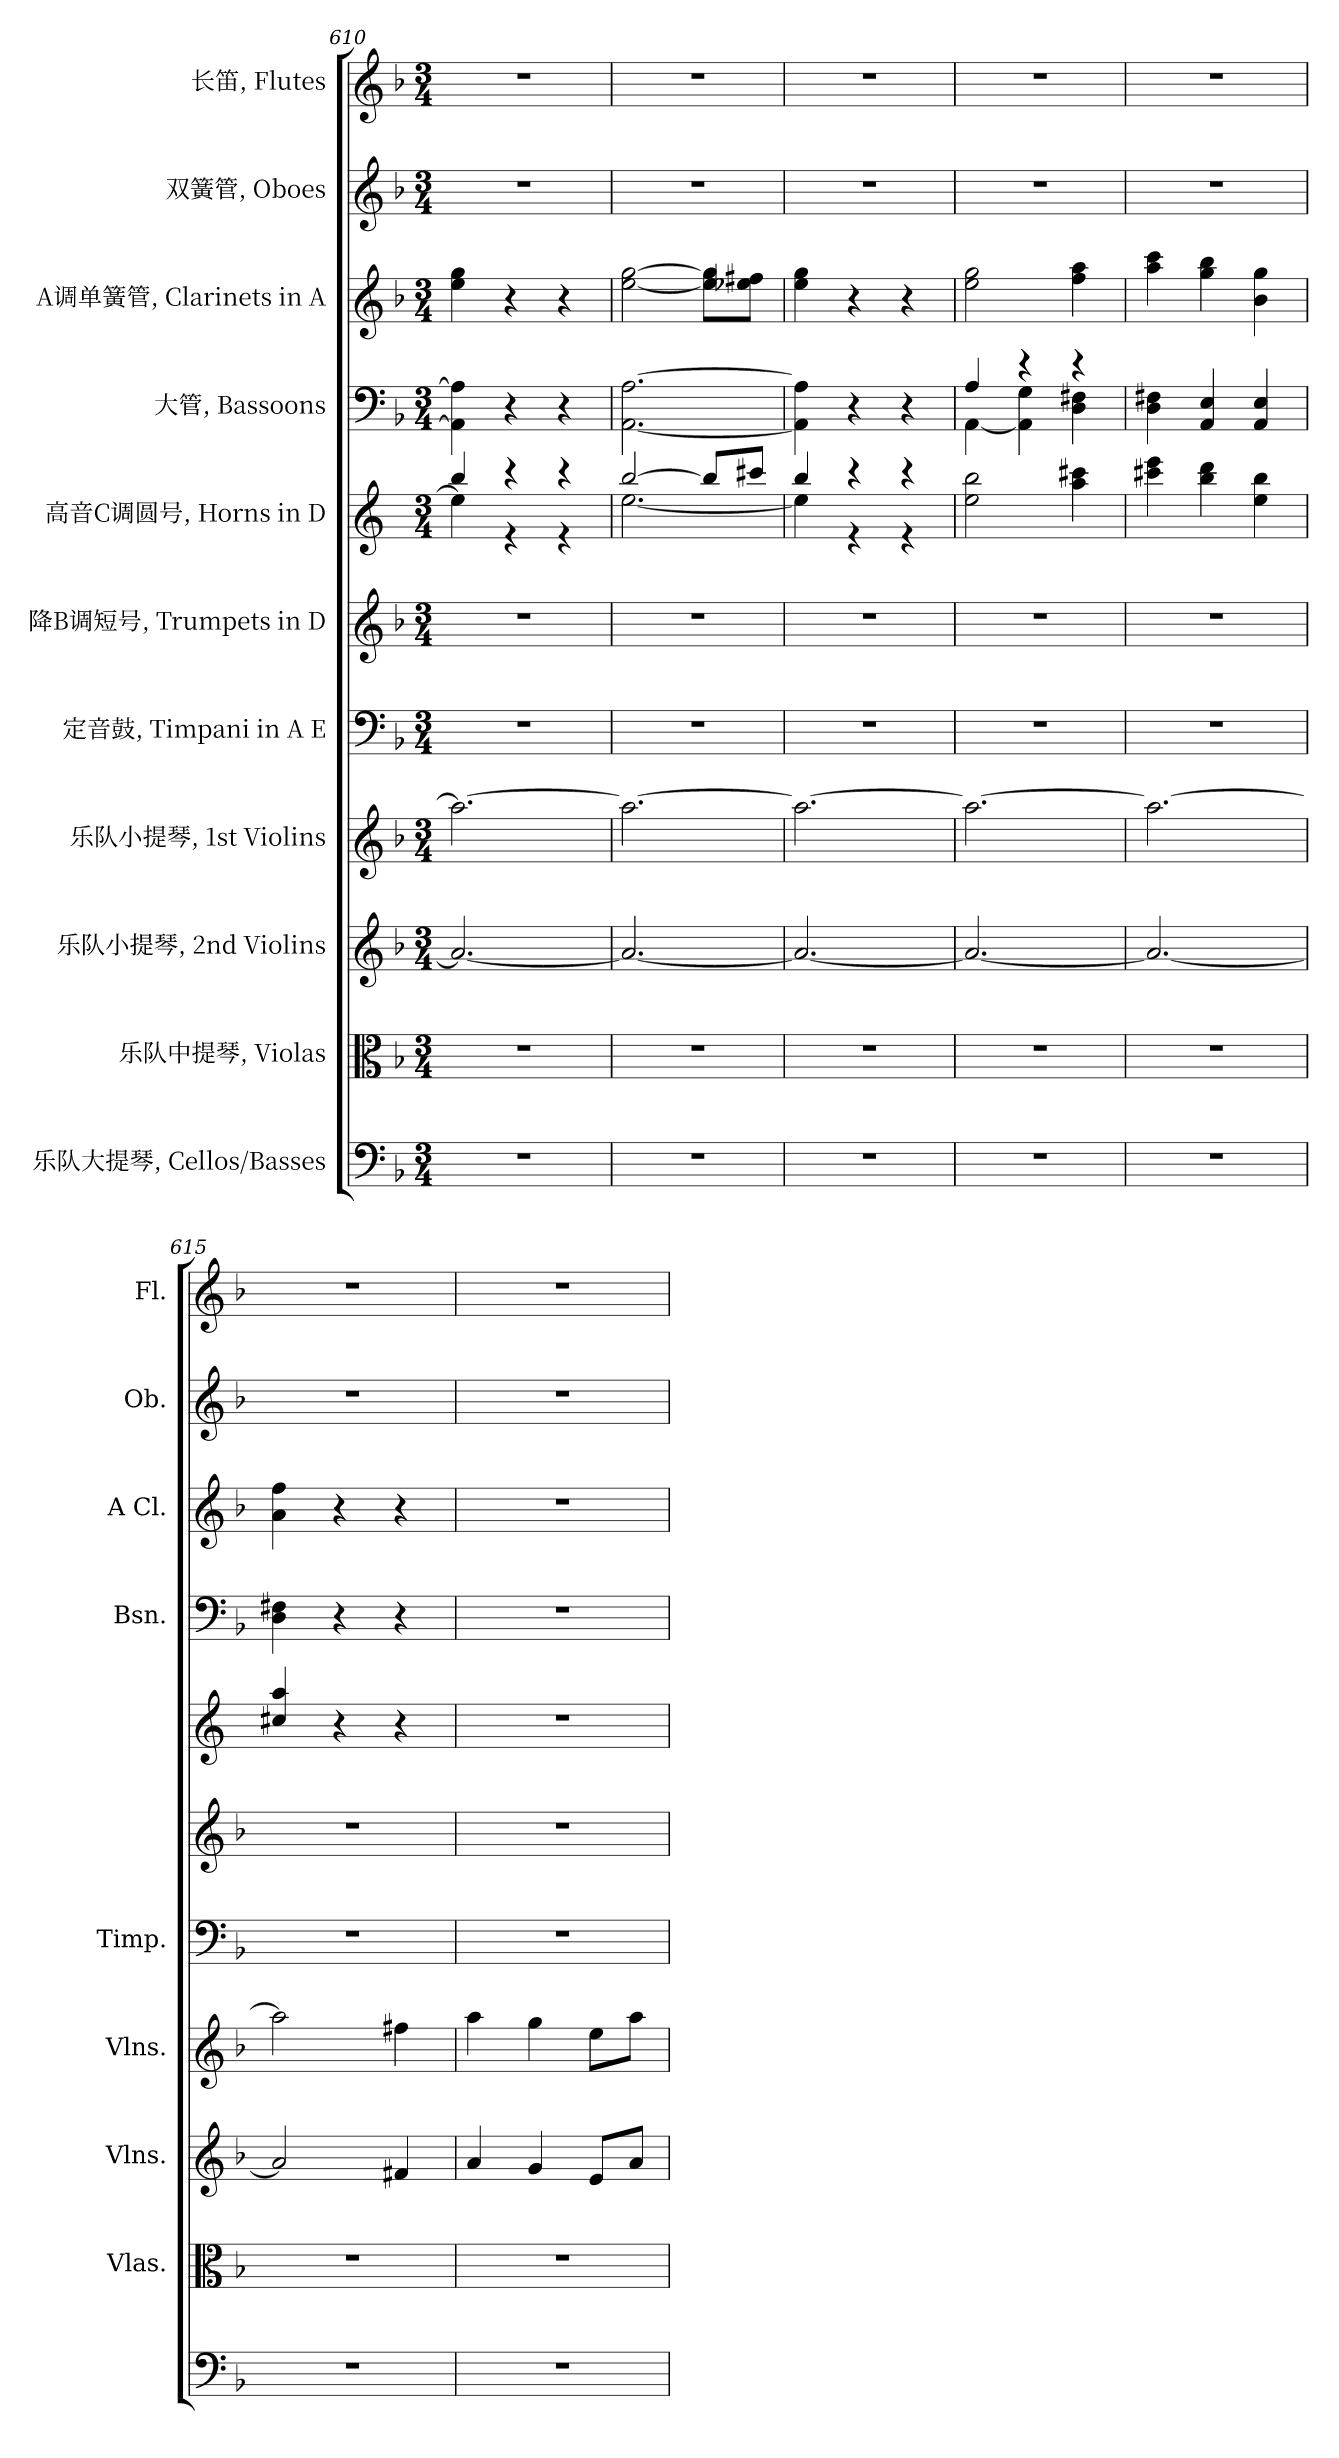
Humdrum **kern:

**kern	**kern	**kern	**kern	**kern	**kern	**kern	**kern	**kern	**kern	**kern
*part11	*part10	*part9	*part8	*part7	*part6	*part5	*part4	*part3	*part2	*part1
*staff11	*staff10	*staff9	*staff8	*staff7	*staff6	*staff5	*staff4	*staff3	*staff2	*staff1
*I"乐队大提琴, Cellos/Basses	*I"乐队中提琴, Violas	*I"乐队小提琴, 2nd Violins	*I"乐队小提琴, 1st Violins	*I"定音鼓, Timpani in A E	*I"降B调短号, Trumpets in D	*I"高音C调圆号, Horns in D	*I"大管, Bassoons	*I"A调单簧管, Clarinets in A	*I"双簧管, Oboes	*I"长笛, Flutes
*	*I'Vlas.	*I'Vlns.	*I'Vlns.	*I'Timp.	*	*	*I'Bsn.	*I'A Cl.	*I'Ob.	*I'Fl.
*clefF4	*clefC3	*clefG2	*clefG2	*clefF4	*clefG2	*clefG2	*clefF4	*clefG2	*clefG2	*clefG2
*	*	*	*	*	*ITrd1c2	*ITrd4c7	*	*ITrd2c3	*	*
*k[b-]	*k[b-]	*k[b-]	*k[b-]	*k[b-]	*k[b-e-a-]	*k[b-]	*k[b-]	*k[f#c#]	*k[b-]	*k[b-]
*M3/4	*M3/4	*M3/4	*M3/4	*M3/4	*M3/4	*M3/4	*M3/4	*M3/4	*M3/4	*M3/4
=610	=610	=610	=610	=610	=610	=610	=610	=610	=610	=610
*	*	*	*	*	*	*^	*	*	*	*
2.r	2.r	2.a/_	2.aa\_	2.r	2.r	4ee/	4a\]	4AA\] 4A\]	4cc#\ 4ee\	2.r	2.r
.	.	.	.	.	.	4r	4r	4r	4r	.	.
.	.	.	.	.	.	4r	4r	4r	4r	.	.
=611	=611	=611	=611	=611	=611	=611	=611	=611	=611	=611	=611
2.r	2.r	2.a/_	2.aa\_	2.r	2.r	[2ee/	[2.a\	[2.AA\ [2.A\	[2cc#\ [2ee\	2.r	2.r
.	.	.	.	.	.	8ee/L]	.	.	8cc#\] 8ee\]L	.	.
.	.	.	.	.	.	8ff#X/J	.	.	8ccn\ 8dd#X\J	.	.
=612	=612	=612	=612	=612	=612	=612	=612	=612	=612	=612	=612
2.r	2.r	2.a/_	2.aa\_	2.r	2.r	4ee/	4a\]	4AA\] 4A\]	4cc#\ 4ee\	2.r	2.r
.	.	.	.	.	.	4r	4r	4r	4r	.	.
.	.	.	.	.	.	4r	4r	4r	4r	.	.
*	*	*	*	*	*	*v	*v	*	*	*	*
!!LO:PB:g=z
=613	=613	=613	=613	=613	=613	=613	=613	=613	=613	=613
*	*	*	*	*	*	*	*^	*	*	*
2.r	2.r	2.a/_	2.aa\_	2.r	2.r	2a\ 2ee\	4A/	[4AA\	2cc#\ 2ee\	2.r	2.r
.	.	.	.	.	.	.	4r	4AA\] 4G\	.	.	.
.	.	.	.	.	.	4dd\ 4ff#X\	4r	4D\ 4F#X\	4dd\ 4ff#\	.	.
*	*	*	*	*	*	*	*v	*v	*	*	*
=614	=614	=614	=614	=614	=614	=614	=614	=614	=614	=614
2.r	2.r	2.a/_	2.aa\_	2.r	2.r	4ff#X\ 4aa\	4D\ 4F#X\	4ff#\ 4aa\	2.r	2.r
.	.	.	.	.	.	4ee\ 4gg\	4AA/ 4E/	4ee\ 4gg\	.	.
.	.	.	.	.	.	4a\ 4ee\	4AA/ 4E/	4g\ 4ee\	.	.
=615	=615	=615	=615	=615	=615	=615	=615	=615	=615	=615
2.r	2.r	2a/]	2aa\]	2.r	2.r	4f#X/ 4dd/	4D\ 4F#X\	4f#\ 4dd\	2.r	2.r
.	.	.	.	.	.	4r	4r	4r	.	.
.	.	4f#X/	4ff#X\	.	.	4r	4r	4r	.	.
=616	=616	=616	=616	=616	=616	=616	=616	=616	=616	=616
2.r	2.r	4a/	4aa\	2.r	2.r	2.r	2.r	2.r	2.r	2.r
.	.	4g/	4gg\	.	.	.	.	.	.	.
.	.	8e/L	8ee\L	.	.	.	.	.	.	.
.	.	8a/J	8aa\J	.	.	.	.	.	.	.
=	=	=	=	=	=	=	=	=	=	=
*-	*-	*-	*-	*-	*-	*-	*-	*-	*-	*-
